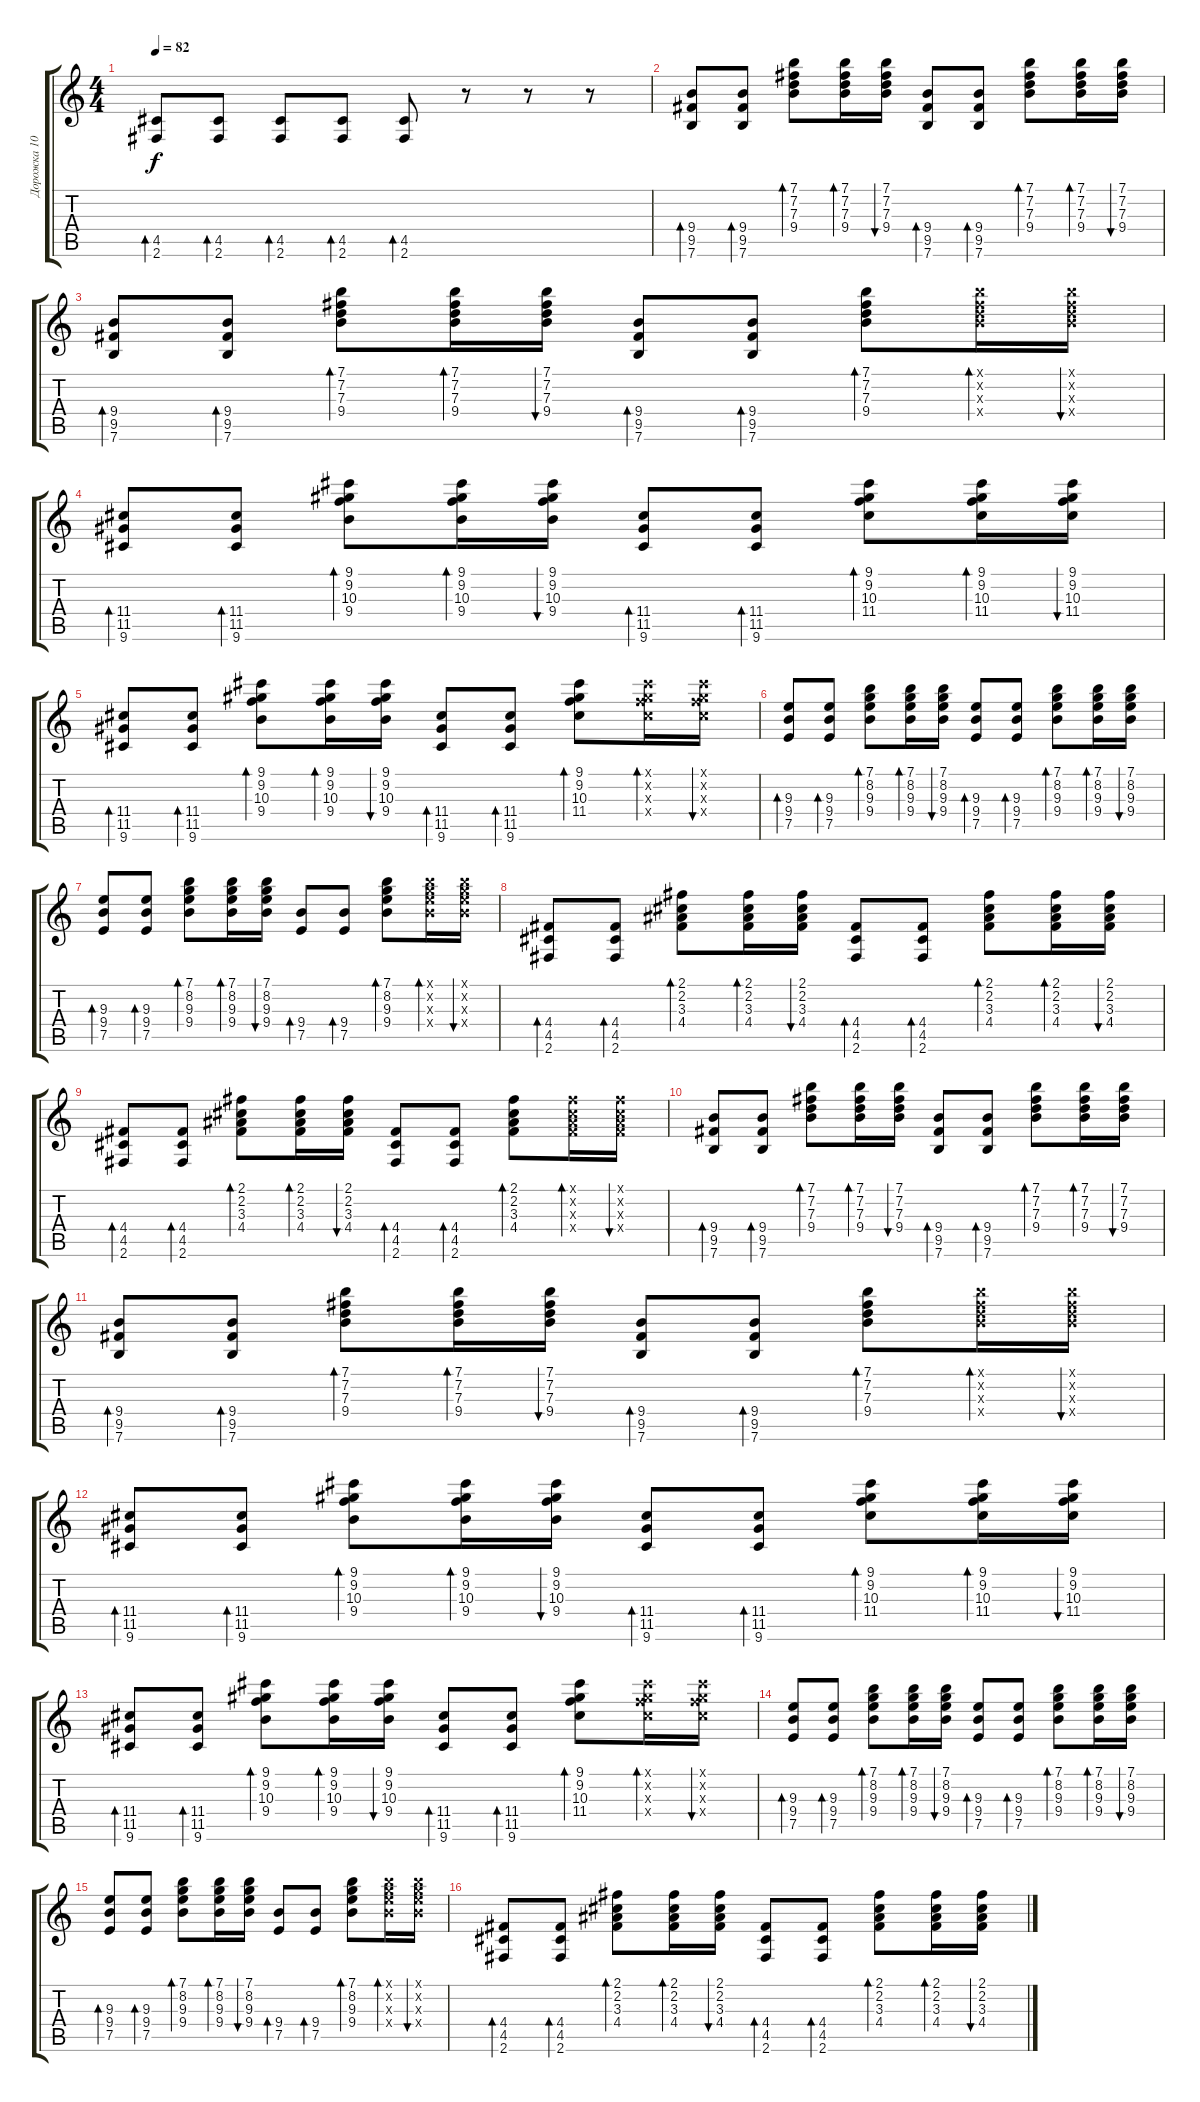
\track ("Дорожка 10" "Дорожка 10") {instrument acousticguitarsteel}
\staff {score tabs}
\tuning (E4 B3 G3 D3 A2 E2) {hide}
\ts (4 4)
\tempo 82
\clef g2
\ks c
(4.5 2.6).8{bd 60 dy f} (4.5 2.6).8{bd 60} (4.5 2.6).8{bd 60} (4.5 2.6).8{bd 60} (4.5 2.6).8{bd 60} r.8 r.8 r.8 |
(9.4 9.5 7.6).8{bd 60} (9.4 9.5 7.6).8{bd 60} (7.1 7.2 7.3 9.4).8{bd 60} (7.1 7.2 7.3 9.4).16{bd 60} (7.1 7.2 7.3 9.4).16{bu 60} (9.4 9.5 7.6).8{bd 60} (9.4 9.5 7.6).8{bd 60} (7.1 7.2 7.3 9.4).8{bd 60} (7.1 7.2 7.3 9.4).16{bd 60} (7.1 7.2 7.3 9.4).16{bu 60} |
(9.4 9.5 7.6).8{bd 60} (9.4 9.5 7.6).8{bd 60} (7.1 7.2 7.3 9.4).8{bd 60} (7.1 7.2 7.3 9.4).16{bd 60} (7.1 7.2 7.3 9.4).16{bu 60} (9.4 9.5 7.6).8{bd 60} (9.4 9.5 7.6).8{bd 60} (7.1 7.2 7.3 9.4).8{bd 60} (7.1{x} 7.2{x} 7.3{x} 9.4{x}).16{bd 60} (7.1{x} 7.2{x} 7.3{x} 9.4{x}).16{bu 60} |
(11.4 11.5 9.6).8{bd 60} (11.4 11.5 9.6).8{bd 60} (9.1 9.2 10.3 9.4).8{bd 60} (9.1 9.2 10.3 9.4).16{bd 60} (9.1 9.2 10.3 9.4).16{bu 60} (11.4 11.5 9.6).8{bd 60} (11.4 11.5 9.6).8{bd 60} (9.1 9.2 10.3 11.4).8{bd 60} (9.1 9.2 10.3 11.4).16{bd 60} (9.1 9.2 10.3 11.4).16{bu 60} |
(11.4 11.5 9.6).8{bd 60} (11.4 11.5 9.6).8{bd 60} (9.1 9.2 10.3 9.4).8{bd 60} (9.1 9.2 10.3 9.4).16{bd 60} (9.1 9.2 10.3 9.4).16{bu 60} (11.4 11.5 9.6).8{bd 60} (11.4 11.5 9.6).8{bd 60} (9.1 9.2 10.3 11.4).8{bd 60} (9.1{x} 9.2{x} 10.3{x} 11.4{x}).16{bd 60} (9.1{x} 9.2{x} 10.3{x} 11.4{x}).16{bu 60} |
(9.3 9.4 7.5).8{bd 60} (9.3 9.4 7.5).8{bd 60} (7.1 8.2 9.3 9.4).8{bd 60} (7.1 8.2 9.3 9.4).16{bd 60} (7.1 8.2 9.3 9.4).16{bu 60} (9.3 9.4 7.5).8{bd 60} (9.3 9.4 7.5).8{bd 60} (7.1 8.2 9.3 9.4).8{bd 60} (7.1 8.2 9.3 9.4).16{bd 60} (7.1 8.2 9.3 9.4).16{bu 60} |
(9.3 9.4 7.5).8{bd 60} (9.3 9.4 7.5).8{bd 60} (7.1 8.2 9.3 9.4).8{bd 60} (7.1 8.2 9.3 9.4).16{bd 60} (7.1 8.2 9.3 9.4).16{bu 60} (9.4 7.5).8{bd 60} (9.4 7.5).8{bd 60} (7.1 8.2 9.3 9.4).8{bd 60} (7.1{x} 8.2{x} 9.3{x} 9.4{x}).16{bd 60} (7.1{x} 8.2{x} 9.3{x} 9.4{x}).16{bu 60} |
(4.4 4.5 2.6).8{bd 60} (4.4 4.5 2.6).8{bd 60} (2.1 2.2 3.3 4.4).8{bd 60} (2.1 2.2 3.3 4.4).16{bd 60} (2.1 2.2 3.3 4.4).16{bu 60} (4.4 4.5 2.6).8{bd 60} (4.4 4.5 2.6).8{bd 60} (2.1 2.2 3.3 4.4).8{bd 60} (2.1 2.2 3.3 4.4).16{bd 60} (2.1 2.2 3.3 4.4).16{bu 60} |
(4.4 4.5 2.6).8{bd 60} (4.4 4.5 2.6).8{bd 60} (2.1 2.2 3.3 4.4).8{bd 60} (2.1 2.2 3.3 4.4).16{bd 60} (2.1 2.2 3.3 4.4).16{bu 60} (4.4 4.5 2.6).8{bd 60} (4.4 4.5 2.6).8{bd 60} (2.1 2.2 3.3 4.4).8{bd 60} (2.1{x} 2.2{x} 3.3{x} 4.4{x}).16{bd 60} (2.1{x} 2.2{x} 3.3{x} 4.4{x}).16{bu 60} |
(9.4 9.5 7.6).8{bd 60} (9.4 9.5 7.6).8{bd 60} (7.1 7.2 7.3 9.4).8{bd 60} (7.1 7.2 7.3 9.4).16{bd 60} (7.1 7.2 7.3 9.4).16{bu 60} (9.4 9.5 7.6).8{bd 60} (9.4 9.5 7.6).8{bd 60} (7.1 7.2 7.3 9.4).8{bd 60} (7.1 7.2 7.3 9.4).16{bd 60} (7.1 7.2 7.3 9.4).16{bu 60} |
(9.4 9.5 7.6).8{bd 60} (9.4 9.5 7.6).8{bd 60} (7.1 7.2 7.3 9.4).8{bd 60} (7.1 7.2 7.3 9.4).16{bd 60} (7.1 7.2 7.3 9.4).16{bu 60} (9.4 9.5 7.6).8{bd 60} (9.4 9.5 7.6).8{bd 60} (7.1 7.2 7.3 9.4).8{bd 60} (7.1{x} 7.2{x} 7.3{x} 9.4{x}).16{bd 60} (7.1{x} 7.2{x} 7.3{x} 9.4{x}).16{bu 60} |
(11.4 11.5 9.6).8{bd 60} (11.4 11.5 9.6).8{bd 60} (9.1 9.2 10.3 9.4).8{bd 60} (9.1 9.2 10.3 9.4).16{bd 60} (9.1 9.2 10.3 9.4).16{bu 60} (11.4 11.5 9.6).8{bd 60} (11.4 11.5 9.6).8{bd 60} (9.1 9.2 10.3 11.4).8{bd 60} (9.1 9.2 10.3 11.4).16{bd 60} (9.1 9.2 10.3 11.4).16{bu 60} |
(11.4 11.5 9.6).8{bd 60} (11.4 11.5 9.6).8{bd 60} (9.1 9.2 10.3 9.4).8{bd 60} (9.1 9.2 10.3 9.4).16{bd 60} (9.1 9.2 10.3 9.4).16{bu 60} (11.4 11.5 9.6).8{bd 60} (11.4 11.5 9.6).8{bd 60} (9.1 9.2 10.3 11.4).8{bd 60} (9.1{x} 9.2{x} 10.3{x} 11.4{x}).16{bd 60} (9.1{x} 9.2{x} 10.3{x} 11.4{x}).16{bu 60} |
(9.3 9.4 7.5).8{bd 60} (9.3 9.4 7.5).8{bd 60} (7.1 8.2 9.3 9.4).8{bd 60} (7.1 8.2 9.3 9.4).16{bd 60} (7.1 8.2 9.3 9.4).16{bu 60} (9.3 9.4 7.5).8{bd 60} (9.3 9.4 7.5).8{bd 60} (7.1 8.2 9.3 9.4).8{bd 60} (7.1 8.2 9.3 9.4).16{bd 60} (7.1 8.2 9.3 9.4).16{bu 60} |
(9.3 9.4 7.5).8{bd 60} (9.3 9.4 7.5).8{bd 60} (7.1 8.2 9.3 9.4).8{bd 60} (7.1 8.2 9.3 9.4).16{bd 60} (7.1 8.2 9.3 9.4).16{bu 60} (9.4 7.5).8{bd 60} (9.4 7.5).8{bd 60} (7.1 8.2 9.3 9.4).8{bd 60} (7.1{x} 8.2{x} 9.3{x} 9.4{x}).16{bd 60} (7.1{x} 8.2{x} 9.3{x} 9.4{x}).16{bu 60} |
(4.4 4.5 2.6).8{bd 60} (4.4 4.5 2.6).8{bd 60} (2.1 2.2 3.3 4.4).8{bd 60} (2.1 2.2 3.3 4.4).16{bd 60} (2.1 2.2 3.3 4.4).16{bu 60} (4.4 4.5 2.6).8{bd 60} (4.4 4.5 2.6).8{bd 60} (2.1 2.2 3.3 4.4).8{bd 60} (2.1 2.2 3.3 4.4).16{bd 60} (2.1 2.2 3.3 4.4).16{bu 60}
